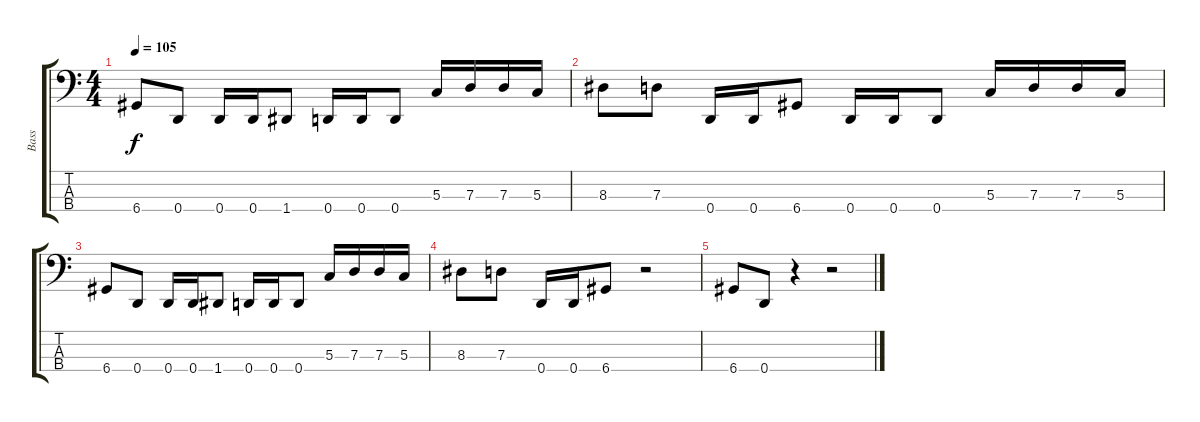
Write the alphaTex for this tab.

\track ("Bass" "Bass") {instrument electricbassfinger}
\staff {score tabs}
\tuning (F2 C2 G1 D1) {hide}
\ts (4 4)
\tempo 105
\clef f4
\ks c
6.4.8{dy f} 0.4.8 0.4.16 0.4.16 1.4.8 0.4.16 0.4.16 0.4.8 5.3.16 7.3.16 7.3.16 5.3.16 |
8.3.8 7.3.8 0.4.16 0.4.16 6.4.8 0.4.16 0.4.16 0.4.8 5.3.16 7.3.16 7.3.16 5.3.16 |
6.4.8 0.4.8 0.4.16 0.4.16 1.4.8 0.4.16 0.4.16 0.4.8 5.3.16 7.3.16 7.3.16 5.3.16 |
8.3.8 7.3.8 0.4.16 0.4.16 6.4.8 r.2 |
6.4.8 0.4.8 r.4 r.2
